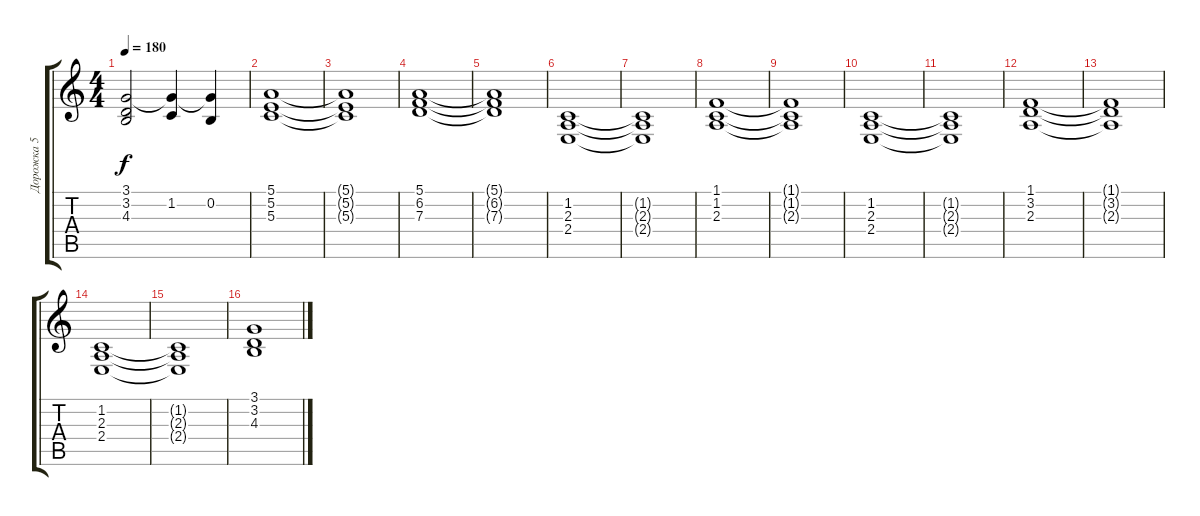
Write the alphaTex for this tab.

\track ("Дорожка 5" "Дорожка 5") {instrument stringensemble2}
\staff {score tabs}
\tuning (E4 B3 G3 D3 A2 E2) {hide}
\ts (4 4)
\tempo 180
\clef g2
\ks c
(3.1{t} 3.2{t} 4.3{t}).2{dy f} (3.1{t} 1.2).4 (3.1{t} 0.2).4 |
(5.1 5.2 5.3).1 |
(5.1{t} 5.2{t} 5.3{t}).1 |
(5.1 6.2 7.3).1 |
(5.1{t} 6.2{t} 7.3{t}).1 |
(1.2 2.3 2.4).1 |
(1.2{t} 2.3{t} 2.4{t}).1 |
(1.1 1.2 2.3).1 |
(1.1{t} 1.2{t} 2.3{t}).1 |
(1.2 2.3 2.4).1 |
(1.2{t} 2.3{t} 2.4{t}).1 |
(1.1 3.2 2.3).1 |
(1.1{t} 3.2{t} 2.3{t}).1 |
(1.2 2.3 2.4).1 |
(1.2{t} 2.3{t} 2.4{t}).1 |
(3.1 3.2 4.3).1
